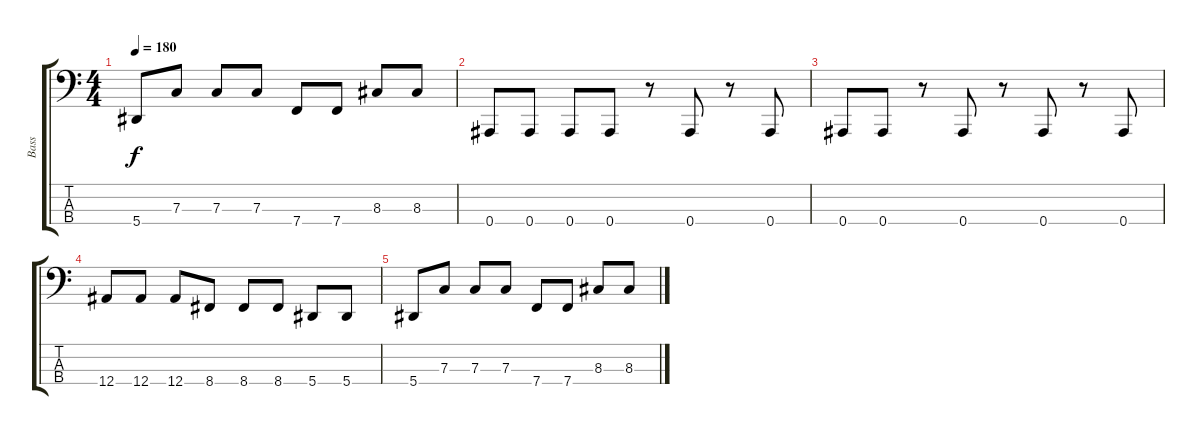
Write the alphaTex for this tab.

\track ("Bass" "Bass") {instrument electricbasspick}
\staff {score tabs}
\tuning (Eb2 Bb1 F1 Bb0) {hide}
\ts (4 4)
\tempo 180
\clef f4
\ks c
5.4.8{dy f} 7.3.8 7.3.8 7.3.8 7.4.8 7.4.8 8.3.8 8.3.8 |
0.4.8 0.4.8 0.4.8 0.4.8 r.8 0.4.8 r.8 0.4.8 |
0.4.8 0.4.8 r.8 0.4.8 r.8 0.4.8 r.8 0.4.8 |
12.4.8 12.4.8 12.4.8 8.4.8 8.4.8 8.4.8 5.4.8 5.4.8 |
5.4.8 7.3.8 7.3.8 7.3.8 7.4.8 7.4.8 8.3.8 8.3.8
